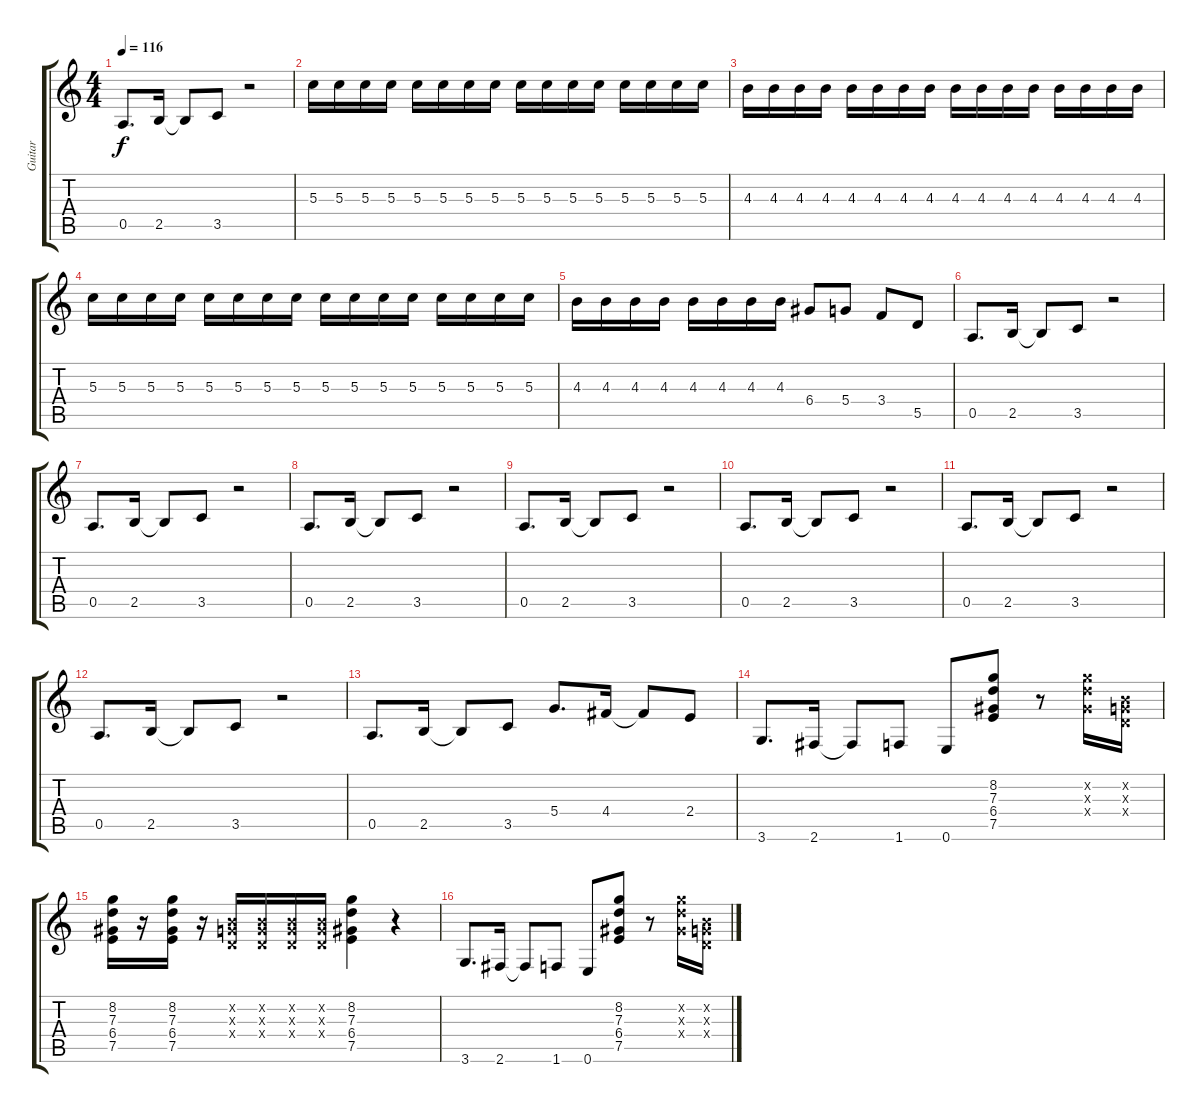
\track ("Guitar" "Guitar") {instrument distortionguitar}
\staff {score tabs}
\tuning (E4 B3 G3 D3 A2 E2) {hide}
\ts (4 4)
\tempo 116
\clef g2
\ks c
0.5.8{d dy f} 2.5.16 2.5{t}.8 3.5.8 r.2 |
5.3.16 5.3.16 5.3.16 5.3.16 5.3.16 5.3.16 5.3.16 5.3.16 5.3.16 5.3.16 5.3.16 5.3.16 5.3.16 5.3.16 5.3.16 5.3.16 |
4.3.16 4.3.16 4.3.16 4.3.16 4.3.16 4.3.16 4.3.16 4.3.16 4.3.16 4.3.16 4.3.16 4.3.16 4.3.16 4.3.16 4.3.16 4.3.16 |
5.3.16 5.3.16 5.3.16 5.3.16 5.3.16 5.3.16 5.3.16 5.3.16 5.3.16 5.3.16 5.3.16 5.3.16 5.3.16 5.3.16 5.3.16 5.3.16 |
4.3.16 4.3.16 4.3.16 4.3.16 4.3.16 4.3.16 4.3.16 4.3.16 6.4.8 5.4.8 3.4.8 5.5.8 |
0.5.8{d} 2.5.16 2.5{t}.8 3.5.8 r.2 |
0.5.8{d} 2.5.16 2.5{t}.8 3.5.8 r.2 |
0.5.8{d} 2.5.16 2.5{t}.8 3.5.8 r.2 |
0.5.8{d} 2.5.16 2.5{t}.8 3.5.8 r.2 |
0.5.8{d} 2.5.16 2.5{t}.8 3.5.8 r.2 |
0.5.8{d} 2.5.16 2.5{t}.8 3.5.8 r.2 |
0.5.8{d} 2.5.16 2.5{t}.8 3.5.8 r.2 |
0.5.8{d} 2.5.16 2.5{t}.8 3.5.8 5.4.8{d} 4.4.16 4.4{t}.8 2.4.8 |
3.6.8{d} 2.6.16 2.6{t}.8 1.6.8 0.6.8 (8.2 7.3 6.4 7.5).8 r.8 (8.2{x} 7.3{x} 6.4{x}).16 (0.2{x} 0.3{x} 0.4{x}).16 |
(8.2 7.3 6.4 7.5).16 r.16 (8.2 7.3 6.4 7.5).16 r.16 (0.2{x} 0.3{x} 0.4{x}).16 (0.2{x} 0.3{x} 0.4{x}).16 (0.2{x} 0.3{x} 0.4{x}).16 (0.2{x} 0.3{x} 0.4{x}).16 (8.2 7.3 6.4 7.5).4 r.4 |
3.6.8{d} 2.6.16 2.6{t}.8 1.6.8 0.6.8 (8.2 7.3 6.4 7.5).8 r.8 (8.2{x} 7.3{x} 6.4{x}).16 (0.2{x} 0.3{x} 0.4{x}).16
